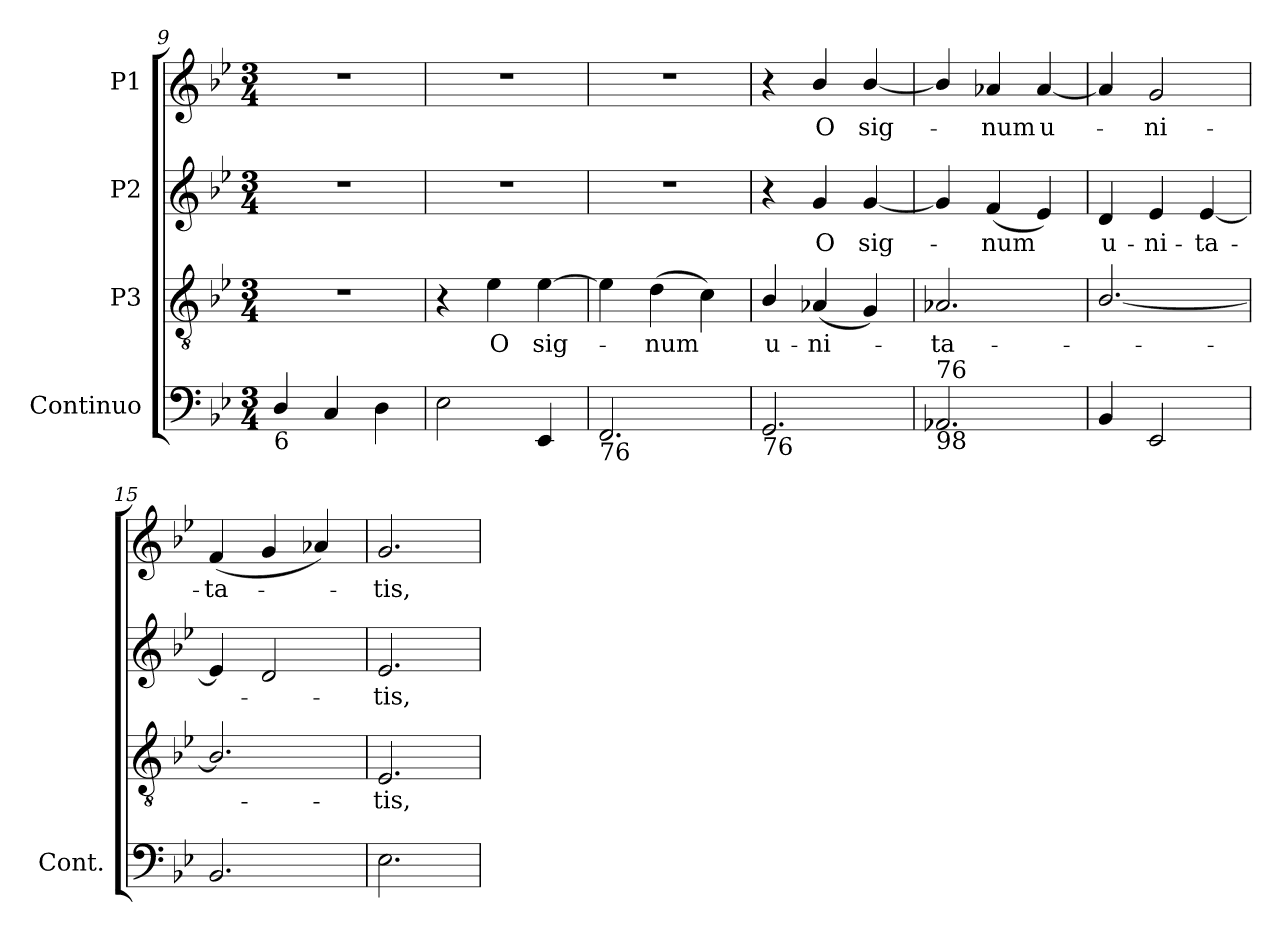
**kern	**kern	**text	**kern	**text	**kern	**text
*part4	*part3	*part3	*part2	*part2	*part1	*part1
*staff4	*staff3	*staff3	*staff2	*staff2	*staff1	*staff1
*I"Continuo	*I"P3	*	*I"P2	*	*I"P1	*
*I'Cont.	*	*	*	*	*	*
*clefF4	*clefGv2	*	*clefG2	*	*clefG2	*
*	*ITrd7c12	*	*	*	*	*
*k[b-e-]	*k[b-e-]	*	*k[b-e-]	*	*k[b-e-]	*
*B-:	*B-:	*	*B-:	*	*B-:	*
*M3/4	*M3/4	*	*M3/4	*	*M3/4	*
=9	=9	=9	=9	=9	=9	=9
!LO:TX:b:t=6	!	!	!	!	!	!
!	!LO:N:vis=1	!	!LO:N:vis=1	!	!LO:N:vis=1	!
4Di/	2.r	.	2.r	.	2.r	.
4Ci/	.	.	.	.	.	.
4Di\	.	.	.	.	.	.
=10	=10	=10	=10	=10	=10	=10
!	!	!	!LO:N:vis=1	!	!LO:N:vis=1	!
2E-i\	4r	.	2.r	.	2.r	.
!	!	!LO:LY:b:color=#000000	!	!	!	!
.	4E-i\	O	.	.	.	.
!	!	!LO:LY:b:color=#000000	!	!	!	!
4EE-i/	[4E-i\	sig-	.	.	.	.
=11	=11	=11	=11	=11	=11	=11
!LO:TX:b:t=76	!	!	!	!	!	!
!	!	!	!LO:N:vis=1	!	!LO:N:vis=1	!
2.FFi/	4E-i\]	.	2.r	.	2.r	.
!	!	!LO:LY:b:color=#000000	!	!	!	!
.	(4Di\	-num	.	.	.	.
.	4Ci\)	.	.	.	.	.
=12	=12	=12	=12	=12	=12	=12
!LO:TX:b:t=76	!	!	!	!	!	!
!	!	!LO:LY:b:color=#000000	!	!	!	!
2.GGi/	4BB-i/	u-	4r	.	4r	.
!	!	!LO:LY:b:color=#000000	!	!	!	!
!	!	!	!	!LO:LY:b:color=#000000	!	!
!	!	!	!	!	!	!LO:LY:b:color=#000000
.	(4AA-Xi/	-ni-	4gi/	O	4b-i/	O
!	!	!	!	!LO:LY:b:color=#000000	!	!
!	!	!	!	!	!	!LO:LY:b:color=#000000
.	4GGi/)	.	[4gi/	sig-	[4b-i/	sig-
=13	=13	=13	=13	=13	=13	=13
!LO:TX:b:t=98	!	!	!	!	!	!
!LO:TX:t=76	!	!	!	!	!	!
!	!	!LO:LY:b:color=#000000	!	!	!	!
2.AA-Xi/	2.AA-Xi/	-ta-	4gi/]	.	4b-i/]	.
!	!	!	!	!LO:LY:b:color=#000000	!	!
!	!	!	!	!	!	!LO:LY:b:color=#000000
.	.	.	(4fi/	-num	4a-Xi/	-num
!	!	!	!	!	!	!LO:LY:b:color=#000000
.	.	.	4e-i/)	.	[4a-i/	u-
!!LO:LB:g=z
=14	=14	=14	=14	=14	=14	=14
!	!	!	!	!LO:LY:b:color=#000000	!	!
4BB-i/	[2.BB-i/	.	4di/	u-	4a-i/]	.
!	!	!	!	!LO:LY:b:color=#000000	!	!
!	!	!	!	!	!	!LO:LY:b:color=#000000
2EE-i/	.	.	4e-i/	-ni-	2gi/	-ni-
!	!	!	!	!LO:LY:b:color=#000000	!	!
.	.	.	[4e-i/	-ta-	.	.
=15	=15	=15	=15	=15	=15	=15
!	!	!	!	!	!	!LO:LY:b:color=#000000
2.BB-i/	2.BB-i/]	.	4e-i/]	.	(4fi/	-ta-
.	.	.	2di/	.	4gi/	.
.	.	.	.	.	4a-Xi/)	.
=16	=16	=16	=16	=16	=16	=16
!	!	!LO:LY:b:color=#000000	!	!	!	!
!	!	!	!	!LO:LY:b:color=#000000	!	!
!	!	!	!	!	!	!LO:LY:b:color=#000000
2.E-i\	2.EE-i/	-tis,	2.e-i/	-tis,	2.gi/	-tis,
=	=	=	=	=	=	=
*-	*-	*-	*-	*-	*-	*-
